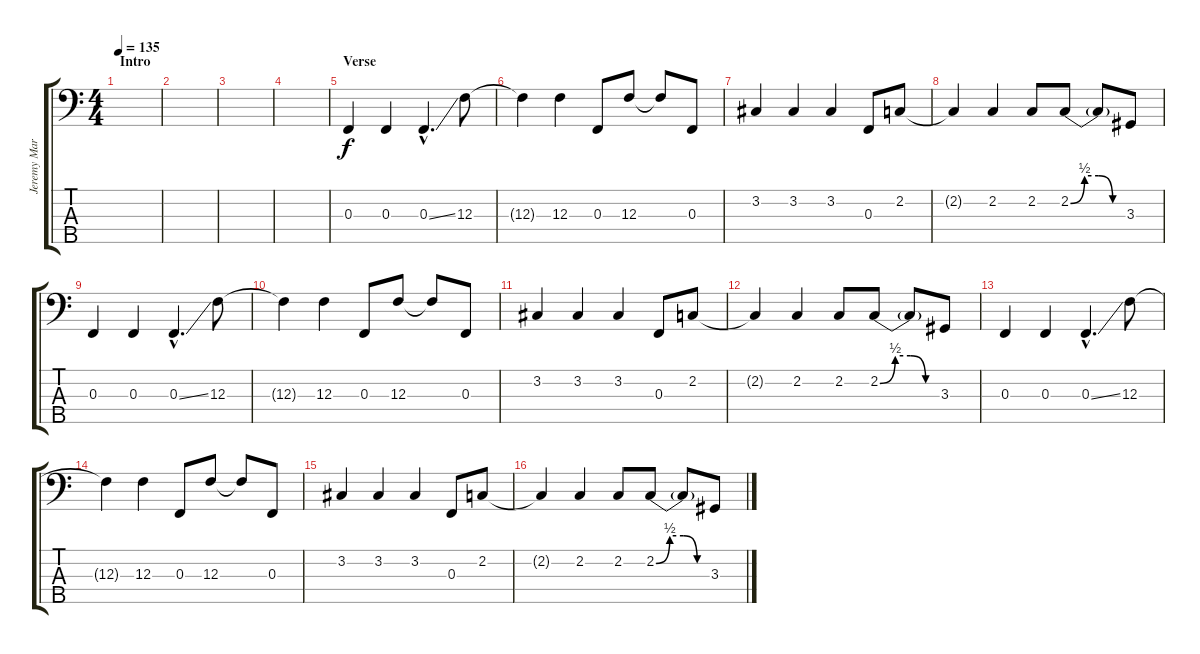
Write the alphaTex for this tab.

\track ("Jeremy Marshall (Volume Effect)" "Jeremy Mar") {instrument electricbasspick}
\staff {score tabs}
\tuning (Eb2 Bb1 F1 C1 G0) {hide}
\ts (4 4)
\section ("" "Intro")
\tempo 135
\clef f4
\ks c
|
|
|
|
\section ("" "Verse")
0.3.4 0.3.4 0.3{ss hac}.4{d} 12.3.8 |
12.3{t}.4 12.3.4 0.3.8 12.3.8 12.3{t}.8 0.3.8 |
3.2.4 3.2.4 3.2.4 0.3.8 2.2.8 |
2.2{t}.4 2.2.4 2.2.8 2.2{be (custom 0 0 15 2 30 2 45 0 60 0)}.8 2.2{t}.8 3.3.8 |
0.3.4 0.3.4 0.3{ss hac}.4{d} 12.3.8 |
12.3{t}.4 12.3.4 0.3.8 12.3.8 12.3{t}.8 0.3.8 |
3.2.4 3.2.4 3.2.4 0.3.8 2.2.8 |
2.2{t}.4 2.2.4 2.2.8 2.2{be (custom 0 0 15 2 30 2 45 0 60 0)}.8 2.2{t}.8 3.3.8 |
0.3.4 0.3.4 0.3{ss hac}.4{d} 12.3.8 |
12.3{t}.4 12.3.4 0.3.8 12.3.8 12.3{t}.8 0.3.8 |
3.2.4 3.2.4 3.2.4 0.3.8 2.2.8 |
2.2{t}.4 2.2.4 2.2.8 2.2{be (custom 0 0 15 2 30 2 45 0 60 0)}.8 2.2{t}.8 3.3.8
